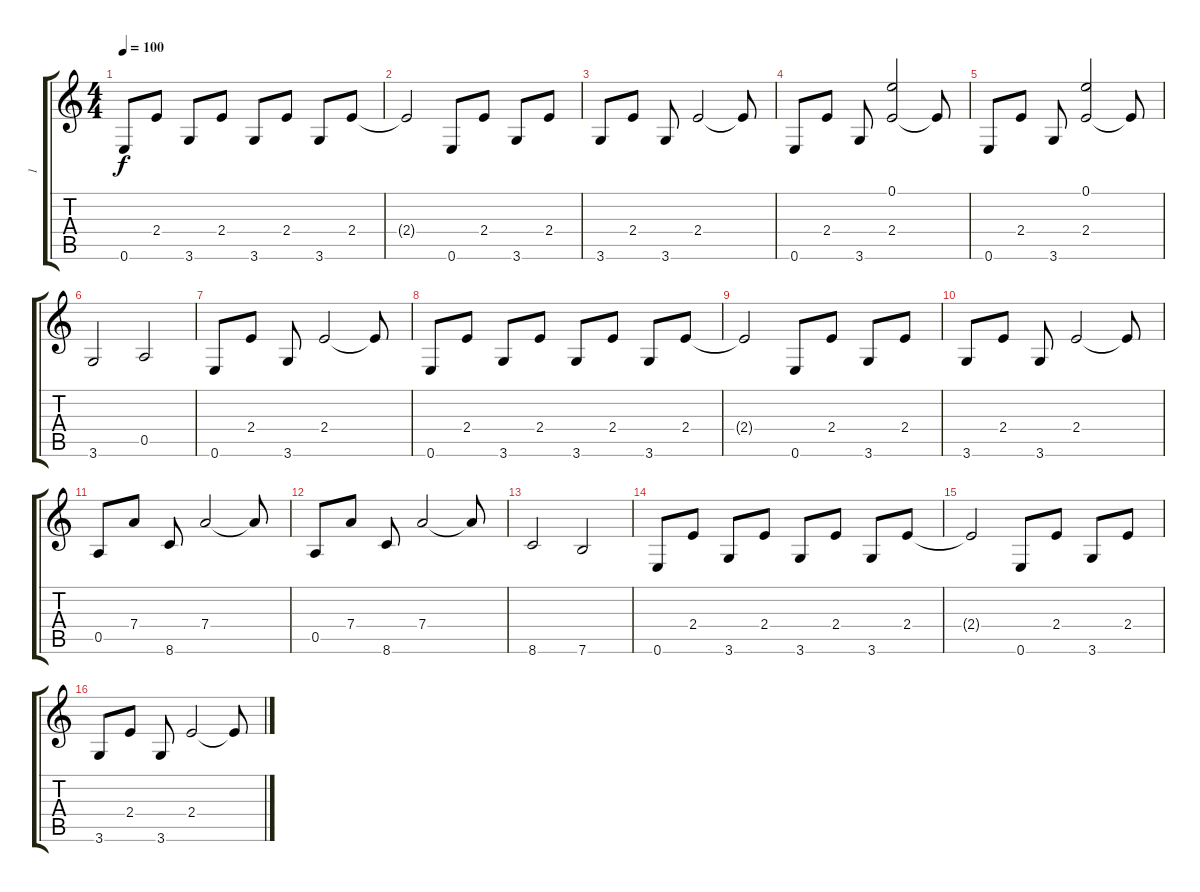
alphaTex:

\track ("1" "1") {instrument electricbassfinger}
\staff {score tabs}
\tuning (E4 B3 G3 D3 A2 E2) {hide}
\ts (4 4)
\tempo 100
\clef g2
\ks c
0.6.8{dy f instrument electricbassfinger} 2.4.8 3.6.8 2.4.8 3.6.8 2.4.8 3.6.8 2.4.8 |
2.4{t}.2 0.6.8 2.4.8 3.6.8 2.4.8 |
3.6.8 2.4.8 3.6.8 2.4.2 2.4{t}.8 |
0.6.8 2.4.8 3.6.8 (0.1 2.4).2 2.4{t}.8 |
0.6.8 2.4.8 3.6.8 (0.1 2.4).2 2.4{t}.8 |
3.6.2 0.5.2 |
0.6.8 2.4.8 3.6.8 2.4.2 2.4{t}.8 |
0.6.8 2.4.8 3.6.8 2.4.8 3.6.8 2.4.8 3.6.8 2.4.8 |
2.4{t}.2 0.6.8 2.4.8 3.6.8 2.4.8 |
3.6.8 2.4.8 3.6.8 2.4.2 2.4{t}.8 |
0.5.8 7.4.8 8.6.8 7.4.2 7.4{t}.8 |
0.5.8 7.4.8 8.6.8 7.4.2 7.4{t}.8 |
8.6.2 7.6.2 |
0.6.8 2.4.8 3.6.8 2.4.8 3.6.8 2.4.8 3.6.8 2.4.8 |
2.4{t}.2 0.6.8 2.4.8 3.6.8 2.4.8 |
3.6.8 2.4.8 3.6.8 2.4.2 2.4{t}.8
